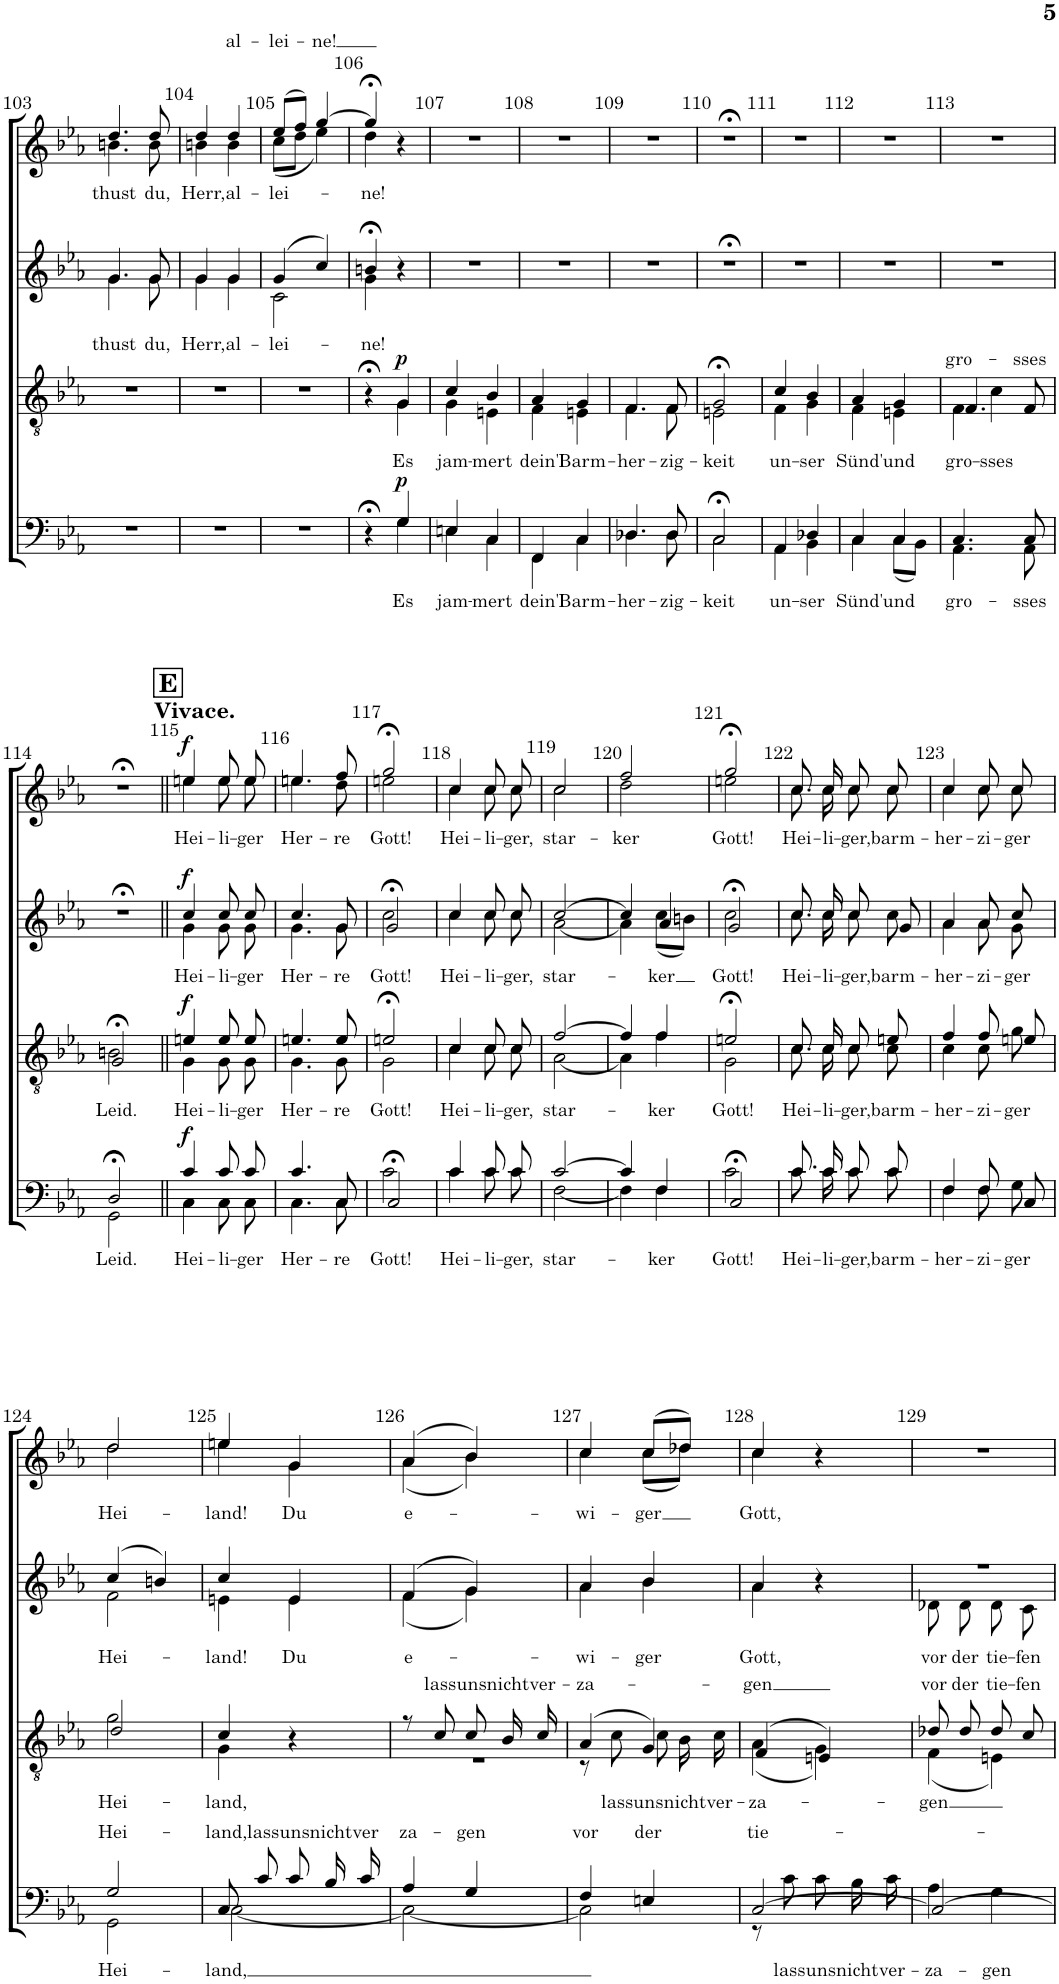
**kern	**text	**dynam	**kern	**text	**dynam	**kern	**text	**dynam	**kern	**text	**dynam
*part4	*part4	*part4	*part3	*part3	*part3	*part2	*part2	*part2	*part1	*part1	*part1
*staff4	*staff4	*staff4	*staff3	*staff3	*staff3	*staff2	*staff2	*staff2	*staff1	*staff1	*staff1
*I"Bass	*	*	*I"Tenor	*	*	*I"Alto	*	*	*I"Soprano	*	*
!!LO:PB:g=z
*clefF4	*	*	*clefGv2	*	*	*clefG2	*	*	*clefG2	*	*
*k[b-e-a-]	*	*	*k[b-e-a-]	*	*	*k[b-e-a-]	*	*	*k[b-e-a-]	*	*
*M2/4	*	*	*M2/4	*	*	*M2/4	*	*	*M2/4	*	*
=103	=103	=103	=103	=103	=103	=103	=103	=103	=103	=103	=103
!	!	!	!	!	!	!	!LO:LY:b	!	!	!LO:LY:b	!
*	*	*	*	*	*	*^	*	*	*^	*	*
2r	.	.	2r	.	.	4.g/	4.g\	thust	.	4.dd/	4.bn\	thust	.
!	!	!	!	!	!	!	!	!LO:LY:b	!	!	!	!LO:LY:b	!
.	.	.	.	.	.	8g/	8g\	du,	.	8dd/	8b\	du,	.
=104	=104	=104	=104	=104	=104	=104	=104	=104	=104	=104	=104	=104	=104
!	!	!	!	!	!	!	!	!LO:LY:b	!	!	!	!LO:LY:b	!
2r	.	.	2r	.	.	4g/	4g\	Herr,	.	4dd/	4bn\	Herr,	.
!	!	!	!	!	!	!	!	!LO:LY:b	!	!	!	!LO:LY:a	!
!	!	!	!	!	!	!	!	!	!	!	!	!LO:LY:b	!
.	.	.	.	.	.	4g/	4g\	al-	.	4dd/	4b\	al-	.
=105	=105	=105	=105	=105	=105	=105	=105	=105	=105	=105	=105	=105	=105
!	!	!	!	!	!	!	!	!LO:LY:b	!	!	!	!LO:LY:a	!
!	!	!	!	!	!	!	!	!	!	!	!	!LO:LY:b	!
2r	.	.	2r	.	.	(4g/	2c\	-lei-	.	(8ee-/L	(8cc\L	-lei-	.
.	.	.	.	.	.	.	.	.	.	8ff/J)	8dd\J	.	.
!	!	!	!	!	!	!	!	!	!	!	!	!LO:LY:a	!
.	.	.	.	.	.	4cc/)	.	.	.	[4gg/	4ee-\)	-ne!	.
=106	=106	=106	=106	=106	=106	=106	=106	=106	=106	=106	=106	=106	=106
*^	*	*	*^	*	*	*	*	*	*	*	*	*	*
!	!	!	!	!	!	!	!	!	!	!LO:LY:b	!	!	!	!LO:LY:b	!
4r;<	4ryy	.	.	4r;<	4ryy	.	.	4bn;</	4g\	-ne!	.	4gg;</]	4dd\	-ne!	.
!	!	!LO:LY:b	!LO:DY:a	!	!	!LO:LY:b	!LO:DY:a	!	!	!	!	!	!	!	!
4G/	4G\	Es	p	4G/	4G\	Es	p	4r	4ryy	.	.	4r	4ryy	.	.
=107	=107	=107	=107	=107	=107	=107	=107	=107	=107	=107	=107	=107	=107	=107	=107
!	!	!LO:LY:b	!	!	!	!LO:LY:b	!	!	!	!	!	!	!	!	!
*	*	*	*	*	*	*	*	*v	*v	*	*	*	*	*	*
*	*	*	*	*	*	*	*	*	*	*	*v	*v	*	*
4En/	4E\	jam-	.	4c/	4G\	jam-	.	2r	.	.	2r	.	.
!	!	!LO:LY:b	!	!	!	!LO:LY:b	!	!	!	!	!	!	!
4C/	4C\	-mert	.	4B-/	4En\	-mert	.	.	.	.	.	.	.
=108	=108	=108	=108	=108	=108	=108	=108	=108	=108	=108	=108	=108	=108
!	!	!LO:LY:b	!	!	!	!LO:LY:b	!	!	!	!	!	!	!
4FF/	4FF\	dein'	.	4A-/	4F\	dein'	.	2r	.	.	2r	.	.
!	!	!LO:LY:b	!	!	!	!LO:LY:b	!	!	!	!	!	!	!
4C/	4C\	Barm-	.	4G/	4En\	Barm-	.	.	.	.	.	.	.
=109	=109	=109	=109	=109	=109	=109	=109	=109	=109	=109	=109	=109	=109
!	!	!LO:LY:b	!	!	!	!LO:LY:b	!	!	!	!	!	!	!
4.D-X/	4.D-\	-her-	.	4.F/	4.F\	-her-	.	2r	.	.	2r	.	.
!	!	!LO:LY:b	!	!	!	!LO:LY:b	!	!	!	!	!	!	!
8D-/	8D-\	-zig-	.	8F/	8F\	-zig-	.	.	.	.	.	.	.
=110	=110	=110	=110	=110	=110	=110	=110	=110	=110	=110	=110	=110	=110
!	!	!LO:LY:b	!	!	!	!LO:LY:b	!	!	!	!	!	!	!
2C;</	2C\	-keit	.	2G;</	2En\	-keit	.	2r;<	.	.	2r;<	.	.
=111	=111	=111	=111	=111	=111	=111	=111	=111	=111	=111	=111	=111	=111
!	!	!LO:LY:b	!	!	!	!LO:LY:b	!	!	!	!	!	!	!
4AA-/	4AA-\	un-	.	4c/	4F\	un-	.	2r	.	.	2r	.	.
!	!	!LO:LY:b	!	!	!	!LO:LY:b	!	!	!	!	!	!	!
4D-X/	4BB-\	-ser	.	4B-/	4G\	-ser	.	.	.	.	.	.	.
=112	=112	=112	=112	=112	=112	=112	=112	=112	=112	=112	=112	=112	=112
!	!	!LO:LY:b	!	!	!	!LO:LY:b	!	!	!	!	!	!	!
4C/	4C\	Sünd'	.	4A-/	4F\	Sünd'	.	2r	.	.	2r	.	.
!	!	!LO:LY:b	!	!	!	!LO:LY:b	!	!	!	!	!	!	!
4C/	(8C\L	und	.	4G/	4En\	und	.	.	.	.	.	.	.
.	8BB-\J)	.	.	.	.	.	.	.	.	.	.	.	.
=113	=113	=113	=113	=113	=113	=113	=113	=113	=113	=113	=113	=113	=113
!	!	!LO:LY:b	!	!	!	!LO:LY:a	!	!	!	!	!	!	!
!	!	!	!	!	!	!LO:LY:b	!	!	!	!	!	!	!
4.C/	4.AA-\	gro-	.	4.F/	4F\	gro-	.	2r	.	.	2r	.	.
!	!	!	!	!	!	!LO:LY:b	!	!	!	!	!	!	!
.	.	.	.	.	4c\	-sses	.	.	.	.	.	.	.
!	!	!LO:LY:b	!	!	!	!LO:LY:a	!	!	!	!	!	!	!
8C/	8AA-\	-sses	.	8F/	.	-sses	.	.	.	.	.	.	.
!!LO:LB:g=z
=114	=114	=114	=114	=114	=114	=114	=114	=114	=114	=114	=114	=114	=114
!	!	!LO:LY:b	!	!	!	!LO:LY:b	!	!	!	!	!	!	!
2D;</	2GG\	Leid.	.	2G;</	2Bn\	Leid.	.	2r;<	.	.	2r;<	.	.
=115||	=115||	=115||	=115||	=115||	=115||	=115||	=115||	=115||	=115||	=115||	=115||	=115||	=115||
!!LO:REH:place=s1:a:B:cj:fs=14:t=E
!	!	!	!	!	!	!	!	!	!	!	!LO:TX:a:B:t=Vivace.	!	!
!	!	!LO:LY:b	!LO:DY:a	!	!	!LO:LY:b	!LO:DY:a	!	!LO:LY:b	!LO:DY:a	!	!LO:LY:b	!LO:DY:a
*	*	*	*	*	*	*	*	*^	*	*	*^	*	*
4c/	4C\	Hei-	f	4en/	4G\	Hei-	f	4cc/	4g\	Hei-	f	4een/	4ee\	Hei-	f
!	!	!LO:LY:b	!	!	!	!LO:LY:b	!	!	!	!LO:LY:b	!	!	!	!LO:LY:b	!
8c/	8C\	-li-	.	8e/L	8G\L	-li-	.	8cc/	8g\	-li-	.	8ee/	8ee\	-li-	.
!	!	!LO:LY:b	!	!	!	!LO:LY:b	!	!	!	!LO:LY:b	!	!	!	!LO:LY:b	!
8c/	8C\	-ger	.	8e/J	8G\J	-ger	.	8cc/	8g\	-ger	.	8ee/	8ee\	-ger	.
=116	=116	=116	=116	=116	=116	=116	=116	=116	=116	=116	=116	=116	=116	=116	=116
!	!	!LO:LY:b	!	!	!	!LO:LY:b	!	!	!	!LO:LY:b	!	!	!	!LO:LY:b	!
4.c/	4.C\	Her-	.	4.en/	4.G\	Her-	.	4.cc/	4.g\	Her-	.	4.een/	4.ee\	Her-	.
!	!	!LO:LY:b	!	!	!	!LO:LY:b	!	!	!	!LO:LY:b	!	!	!	!LO:LY:b	!
8C/	8C\	-re	.	8e/	8G\	-re	.	8g/	8g\	-re	.	8ff/	8dd\	-re	.
=117	=117	=117	=117	=117	=117	=117	=117	=117	=117	=117	=117	=117	=117	=117	=117
!	!	!LO:LY:b	!	!	!	!LO:LY:b	!	!	!	!LO:LY:b	!	!	!	!LO:LY:b	!
2C;</	2c\	Gott!	.	2en;</	2G\	Gott!	.	2g;</	2cc\	Gott!	.	2gg;</	2een\	Gott!	.
=118	=118	=118	=118	=118	=118	=118	=118	=118	=118	=118	=118	=118	=118	=118	=118
!	!	!LO:LY:b	!	!	!	!LO:LY:b	!	!	!	!LO:LY:b	!	!	!	!LO:LY:b	!
4c/	4c\	Hei-	.	4c/	4c\	Hei-	.	4cc/	4cc\	Hei-	.	4cc/	4cc\	Hei-	.
!	!	!LO:LY:b	!	!	!	!LO:LY:b	!	!	!	!LO:LY:b	!	!	!	!LO:LY:b	!
8c/	8c\	-li-	.	8c/L	8c\L	-li-	.	8cc/	8cc\	-li-	.	8cc/	8cc\	-li-	.
!	!	!LO:LY:b	!	!	!	!LO:LY:b	!	!	!	!LO:LY:b	!	!	!	!LO:LY:b	!
8c/	8c\	-ger,	.	8c/J	8c\J	-ger,	.	8cc/	8cc\	-ger,	.	8cc/	8cc\	-ger,	.
=119	=119	=119	=119	=119	=119	=119	=119	=119	=119	=119	=119	=119	=119	=119	=119
!	!	!LO:LY:b	!	!	!	!LO:LY:b	!	!	!	!LO:LY:b	!	!	!	!LO:LY:b	!
[2c/	[2F\	star-	.	[2f/	[2A-\	star-	.	[2cc/	[2a-\	star-	.	2cc/	2cc\	star-	.
=120	=120	=120	=120	=120	=120	=120	=120	=120	=120	=120	=120	=120	=120	=120	=120
!	!	!	!	!	!	!	!	!	!	!	!	!	!	!LO:LY:b	!
4c/]	4F\]	.	.	4f/]	4A-\]	.	.	4cc/]	4a-\]	.	.	2ff/	2dd\	-ker	.
!	!	!LO:LY:b	!	!	!	!LO:LY:b	!	!	!	!LO:LY:b	!	!	!	!	!
4F/	4F\	-ker	.	4f/	4f\	-ker	.	4a-/	(8cc\L	-ker	.	.	.	.	.
.	.	.	.	.	.	.	.	.	8bn\J)	.	.	.	.	.	.
=121	=121	=121	=121	=121	=121	=121	=121	=121	=121	=121	=121	=121	=121	=121	=121
!	!	!LO:LY:b	!	!	!	!LO:LY:b	!	!	!	!LO:LY:b	!	!	!	!LO:LY:b	!
2C;</	2c\	Gott!	.	2en;</	2G\	Gott!	.	2g;</	2cc\	Gott!	.	2gg;</	2een\	Gott!	.
=122	=122	=122	=122	=122	=122	=122	=122	=122	=122	=122	=122	=122	=122	=122	=122
!	!	!LO:LY:b	!	!	!	!LO:LY:b	!	!	!	!LO:LY:b	!	!	!	!LO:LY:b	!
8.c/	8.c\	Hei-	.	8.c/L	8.c\L	Hei-	.	8.cc/	8.cc\	Hei-	.	8.cc/	8.cc\	Hei-	.
!	!	!LO:LY:b	!	!	!	!LO:LY:b	!	!	!	!LO:LY:b	!	!	!	!LO:LY:b	!
16c/	16c\	-li-	.	16c/Jk	16c\Jk	-li-	.	16cc/	16cc\	-li-	.	16cc/	16cc\	-li-	.
!	!	!LO:LY:b	!	!	!	!LO:LY:b	!	!	!	!LO:LY:b	!	!	!	!LO:LY:b	!
8c/	8c\	-ger,	.	8c/L	8c\L	-ger,	.	8cc/	8cc\	-ger,	.	8cc/	8cc\	-ger,	.
!	!	!LO:LY:b	!	!	!	!LO:LY:b	!	!	!	!LO:LY:b	!	!	!	!LO:LY:b	!
8c/	8c\	barm-	.	8en/J	8c\J	barm-	.	8g/	8cc\	barm-	.	8cc/	8cc\	barm-	.
=123	=123	=123	=123	=123	=123	=123	=123	=123	=123	=123	=123	=123	=123	=123	=123
!	!	!LO:LY:b	!	!	!	!LO:LY:b	!	!	!	!LO:LY:b	!	!	!	!LO:LY:b	!
4F/	4F\	-her-	.	4f/	4c\	-her-	.	4a-/	4a-\	-her-	.	4cc/	4cc\	-her-	.
!	!	!LO:LY:b	!	!	!	!LO:LY:b	!	!	!	!LO:LY:b	!	!	!	!LO:LY:b	!
8F/	8F\	-zi-	.	8f/L	8c\L	-zi-	.	8a-/	8a-\	-zi-	.	8cc/	8cc\	-zi-	.
!	!	!LO:LY:b	!	!	!	!LO:LY:b	!	!	!	!LO:LY:b	!	!	!	!LO:LY:b	!
8C/	8G\	-ger	.	8en/J	8g\J	-ger	.	8cc/	8g\	-ger	.	8cc/	8cc\	-ger	.
!!LO:LB:g=z	!!
=124	=124	=124	=124	=124	=124	=124	=124	=124	=124	=124	=124	=124	=124	=124	=124
!	!	!LO:LY:a	!	!	!	!	!	!	!	!	!	!	!	!	!
!	!	!LO:LY:b	!	!	!	!LO:LY:b	!	!	!	!LO:LY:b	!	!	!	!LO:LY:b	!
2G/	2GG\	Hei-	.	2d/	2g\	Hei-	.	(4cc/	2f\	Hei-	.	2dd/	2dd\	Hei-	.
.	.	.	.	.	.	.	.	4bn/)	.	.	.	.	.	.	.
=125	=125	=125	=125	=125	=125	=125	=125	=125	=125	=125	=125	=125	=125	=125	=125
!	!	!LO:LY:a	!	!	!	!	!	!	!	!	!	!	!	!	!
!	!	!LO:LY:b	!	!	!	!LO:LY:b	!	!	!	!LO:LY:b	!	!	!	!LO:LY:b	!
8C/	[2C\	-land,	.	4c/	4G\	-land,	.	4cc/	4en\	-land!	.	4een/	4ee\	-land!	.
!	!	!LO:LY:a	!	!	!	!	!	!	!	!	!	!	!	!	!
8c/	.	lass	.	.	.	.	.	.	.	.	.	.	.	.	.
!	!	!LO:LY:a	!	!	!	!	!	!	!	!LO:LY:b	!	!	!	!LO:LY:b	!
8c/	.	uns	.	4r	4ryy	.	.	4e/	4e\	Du	.	4g/	4g\	Du	.
!	!	!LO:LY:a	!	!	!	!	!	!	!	!	!	!	!	!	!
16B-/	.	nicht	.	.	.	.	.	.	.	.	.	.	.	.	.
!	!	!LO:LY:a	!	!	!	!	!	!	!	!	!	!	!	!	!
16c/	.	ver	.	.	.	.	.	.	.	.	.	.	.	.	.
=126	=126	=126	=126	=126	=126	=126	=126	=126	=126	=126	=126	=126	=126	=126	=126
!	!	!LO:LY:a	!	!	!	!	!	!	!	!LO:LY:b	!	!	!	!LO:LY:b	!
4A-/	2C\_	za-	.	8r	2r	.	.	(4f/	(4f\	e-	.	(4a-/	(4a-\	e-	.
!	!	!	!	!	!	!LO:LY:a	!	!	!	!	!	!	!	!	!
.	.	.	.	8c/	.	lass	.	.	.	.	.	.	.	.	.
!	!	!LO:LY:a	!	!	!	!LO:LY:a	!	!	!	!	!	!	!	!	!
4G/	.	-gen	.	8c/L	.	uns	.	4g/)	4g\)	.	.	4b-/)	4b-\)	.	.
!	!	!	!	!	!	!LO:LY:a	!	!	!	!	!	!	!	!	!
.	.	.	.	16B-/L	.	nicht	.	.	.	.	.	.	.	.	.
!	!	!	!	!	!	!LO:LY:a	!	!	!	!	!	!	!	!	!
.	.	.	.	16c/JJ	.	ver-	.	.	.	.	.	.	.	.	.
=127	=127	=127	=127	=127	=127	=127	=127	=127	=127	=127	=127	=127	=127	=127	=127
!	!	!LO:LY:a	!	!	!	!LO:LY:a	!	!	!	!LO:LY:b	!	!	!	!LO:LY:b	!
4F/	2C\]	vor	.	(4A-/	8r	-za-	.	4a-/	4a-\	-wi-	.	4cc/	4cc\	-wi-	.
!	!	!	!	!	!	!LO:LY:b	!	!	!	!	!	!	!	!	!
.	.	.	.	.	8c\	lass	.	.	.	.	.	.	.	.	.
!	!	!LO:LY:a	!	!	!	!LO:LY:b	!	!	!	!LO:LY:b	!	!	!	!LO:LY:b	!
4En/	.	der	.	4G/)	8c\L	uns	.	4b-/	4b-\	-ger	.	(8cc/L	(8cc\L	-ger	.
!	!	!	!	!	!	!LO:LY:b	!	!	!	!	!	!	!	!	!
.	.	.	.	.	16B-\L	nicht	.	.	.	.	.	8dd-X/J)	8dd-\J)	.	.
!	!	!	!	!	!	!LO:LY:b	!	!	!	!	!	!	!	!	!
.	.	.	.	.	16c\JJ	ver-	.	.	.	.	.	.	.	.	.
=128	=128	=128	=128	=128	=128	=128	=128	=128	=128	=128	=128	=128	=128	=128	=128
!	!	!LO:LY:a	!	!	!	!LO:LY:a	!	!	!	!	!	!	!	!	!
!	!	!	!	!	!	!LO:LY:b	!	!	!	!LO:LY:b	!	!	!	!LO:LY:b	!
[2C/	8r	tie-	.	(4F/	(4A-\	-za-	.	4a-/	4a-\	Gott,	.	4cc/	4cc\	Gott,	.
!	!	!LO:LY:b	!	!	!	!	!	!	!	!	!	!	!	!	!
.	8c\	lass	.	.	.	.	.	.	.	.	.	.	.	.	.
!	!	!LO:LY:b	!	!	!	!	!	!	!	!	!	!	!	!	!
.	8c\	uns	.	4En/)	4G\)	.	.	4r	4ryy	.	.	4r	4ryy	.	.
!	!	!LO:LY:b	!	!	!	!	!	!	!	!	!	!	!	!	!
.	16B-\	nicht	.	.	.	.	.	.	.	.	.	.	.	.	.
!	!	!LO:LY:b	!	!	!	!	!	!	!	!	!	!	!	!	!
.	16c\	ver-	.	.	.	.	.	.	.	.	.	.	.	.	.
*	*	*	*	*	*	*	*	*	*	*	*	*v	*v	*	*
=129	=129	=129	=129	=129	=129	=129	=129	=129	=129	=129	=129	=129	=129	=129
!	!	!LO:LY:b	!	!	!	!LO:LY:a	!	!	!	!	!	!	!	!
!	!	!	!	!	!	!LO:LY:b	!	!	!	!LO:LY:b	!	!	!	!
2C/_	4A-\	-za-	.	8d-X/L	(4F\	-gen	.	2r	8d-X\	vor	.	2r	.	.
!	!	!	!	!	!	!LO:LY:a	!	!	!	!LO:LY:b	!	!	!	!
.	.	.	.	8d-/J	.	der	.	.	8d-\	der	.	.	.	.
!	!	!LO:LY:b	!	!	!	!LO:LY:a	!	!	!	!LO:LY:b	!	!	!	!
.	4G\	-gen	.	8d-/L	4En\)	tie-	.	.	8d-\	tie-	.	.	.	.
!	!	!	!	!	!	!LO:LY:a	!	!	!	!LO:LY:b	!	!	!	!
.	.	.	.	8c/J	.	-fen	.	.	8c\	-fen	.	.	.	.
*v	*v	*	*	*	*	*	*	*v	*v	*	*	*	*	*
*	*	*	*v	*v	*	*	*	*	*	*	*	*
=	=	=	=	=	=	=	=	=	=	=	=
*-	*-	*-	*-	*-	*-	*-	*-	*-	*-	*-	*-
